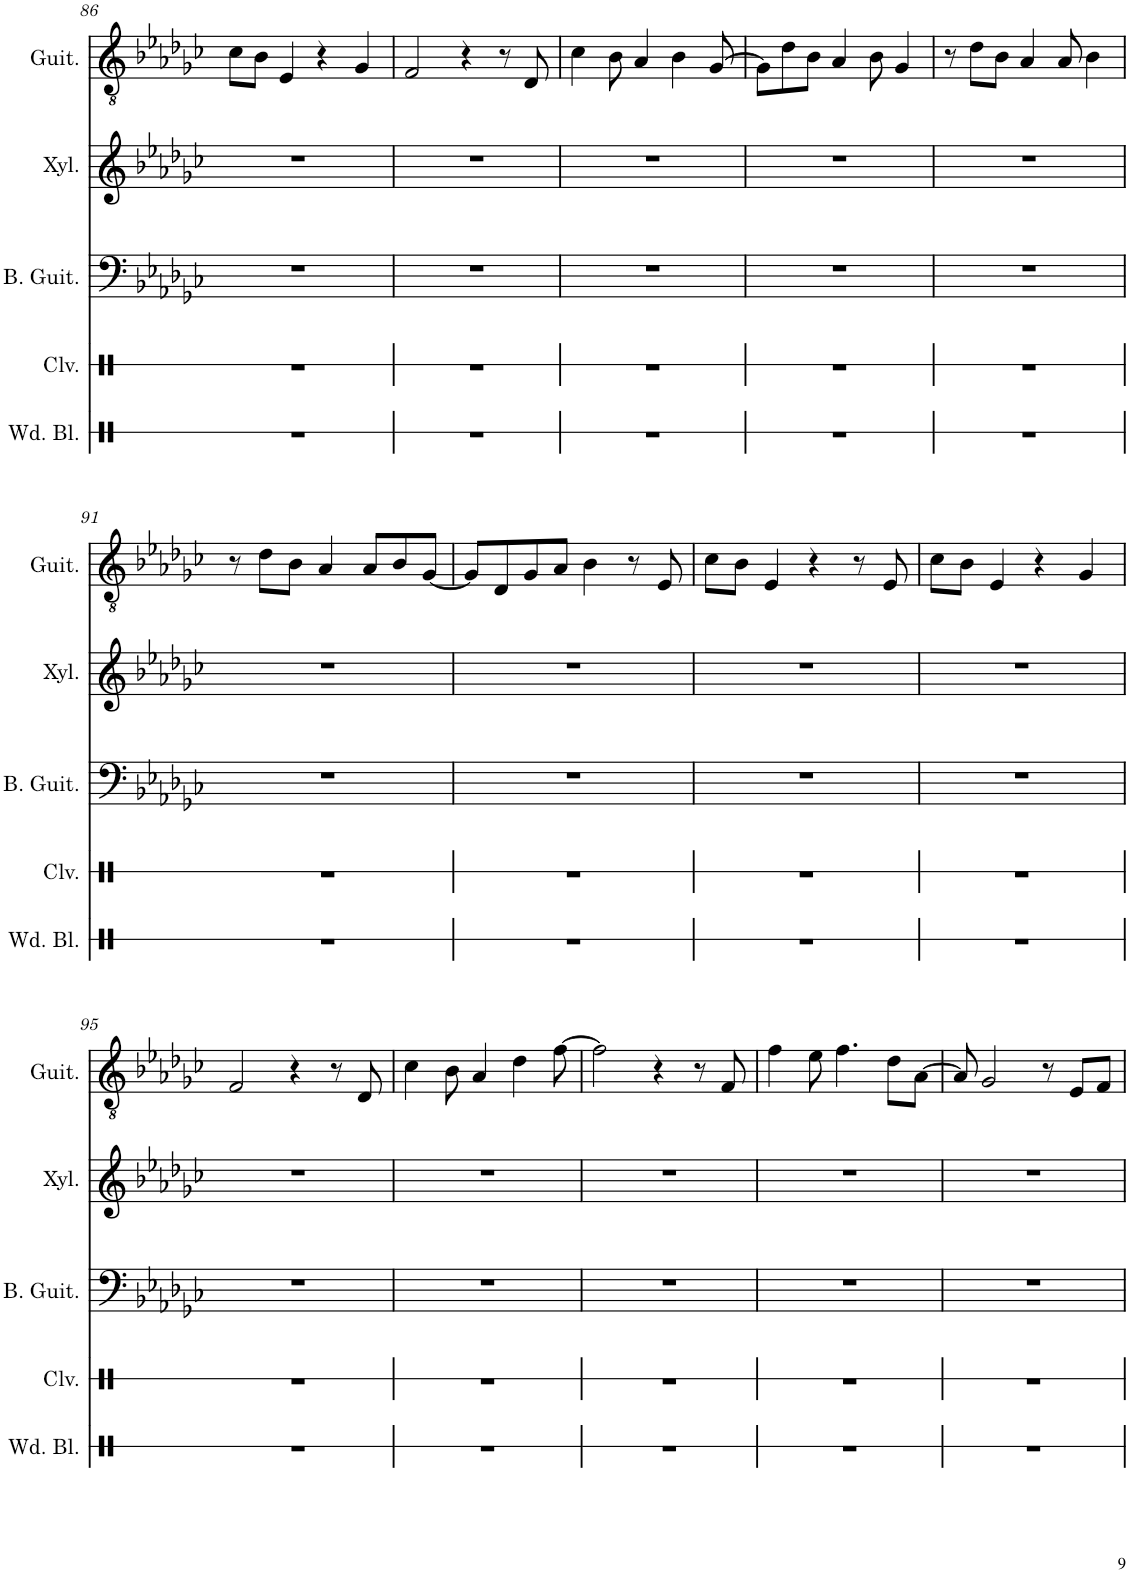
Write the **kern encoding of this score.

**kern	**kern	**kern	**kern	**kern
*part5	*part4	*part3	*part2	*part1
*staff5	*staff4	*staff3	*staff2	*staff1
*I"Wood Blocks	*I"Claves	*I"Bass Guitar	*I"Xylophone	*I"Acoustic Guitar
*I'Wd. Bl.	*I'Clv.	*I'B. Guit.	*I'Xyl.	*I'Guit.
!!LO:PB:g=z
*clefX	*clefX	*clefF4	*clefG2	*clefGv2
*	*	*Trd7c12	*Trd-7c-12	*
*k[]	*k[]	*k[b-e-a-d-g-c-]	*k[b-e-a-d-g-c-]	*k[b-e-a-d-g-c-]
*M4/4	*M4/4	*M4/4	*M4/4	*M4/4
=86	=86	=86	=86	=86
1r	1r	1r	1r	8c-\L
.	.	.	.	8B-\J
.	.	.	.	4E-/
.	.	.	.	4r
.	.	.	.	4G-/
=87	=87	=87	=87	=87
1r	1r	1r	1r	2F/
.	.	.	.	4r
.	.	.	.	8r
.	.	.	.	8D-/
=88	=88	=88	=88	=88
1r	1r	1r	1r	4c-\
.	.	.	.	8B-\
.	.	.	.	4A-/
.	.	.	.	4B-\
.	.	.	.	[8G-/
=89	=89	=89	=89	=89
1r	1r	1r	1r	8G-\L]
.	.	.	.	8d-\
.	.	.	.	8B-\J
.	.	.	.	4A-/
.	.	.	.	8B-\
.	.	.	.	4G-/
=90	=90	=90	=90	=90
1r	1r	1r	1r	8r
.	.	.	.	8d-\L
.	.	.	.	8B-\J
.	.	.	.	4A-/
.	.	.	.	8A-/
.	.	.	.	4B-\
!!LO:LB:g=z
=91	=91	=91	=91	=91
1r	1r	1r	1r	8r
.	.	.	.	8d-\L
.	.	.	.	8B-\J
.	.	.	.	4A-/
.	.	.	.	8A-/L
.	.	.	.	8B-/
.	.	.	.	[8G-/J
=92	=92	=92	=92	=92
1r	1r	1r	1r	8G-/L]
.	.	.	.	8D-/
.	.	.	.	8G-/
.	.	.	.	8A-/J
.	.	.	.	4B-\
.	.	.	.	8r
.	.	.	.	8E-/
=93	=93	=93	=93	=93
1r	1r	1r	1r	8c-\L
.	.	.	.	8B-\J
.	.	.	.	4E-/
.	.	.	.	4r
.	.	.	.	8r
.	.	.	.	8E-/
=94	=94	=94	=94	=94
1r	1r	1r	1r	8c-\L
.	.	.	.	8B-\J
.	.	.	.	4E-/
.	.	.	.	4r
.	.	.	.	4G-/
!!LO:LB:g=z
=95	=95	=95	=95	=95
1r	1r	1r	1r	2F/
.	.	.	.	4r
.	.	.	.	8r
.	.	.	.	8D-/
=96	=96	=96	=96	=96
1r	1r	1r	1r	4c-\
.	.	.	.	8B-\
.	.	.	.	4A-/
.	.	.	.	4d-\
.	.	.	.	[8f\
=97	=97	=97	=97	=97
1r	1r	1r	1r	2f\]
.	.	.	.	4r
.	.	.	.	8r
.	.	.	.	8F/
=98	=98	=98	=98	=98
1r	1r	1r	1r	4f\
.	.	.	.	8e-\
.	.	.	.	4.f\
.	.	.	.	8d-\L
.	.	.	.	[8A-\J
=99	=99	=99	=99	=99
1r	1r	1r	1r	8A-/]
.	.	.	.	2G-/
.	.	.	.	8r
.	.	.	.	8E-/L
.	.	.	.	8F/J
=	=	=	=	=
*-	*-	*-	*-	*-
